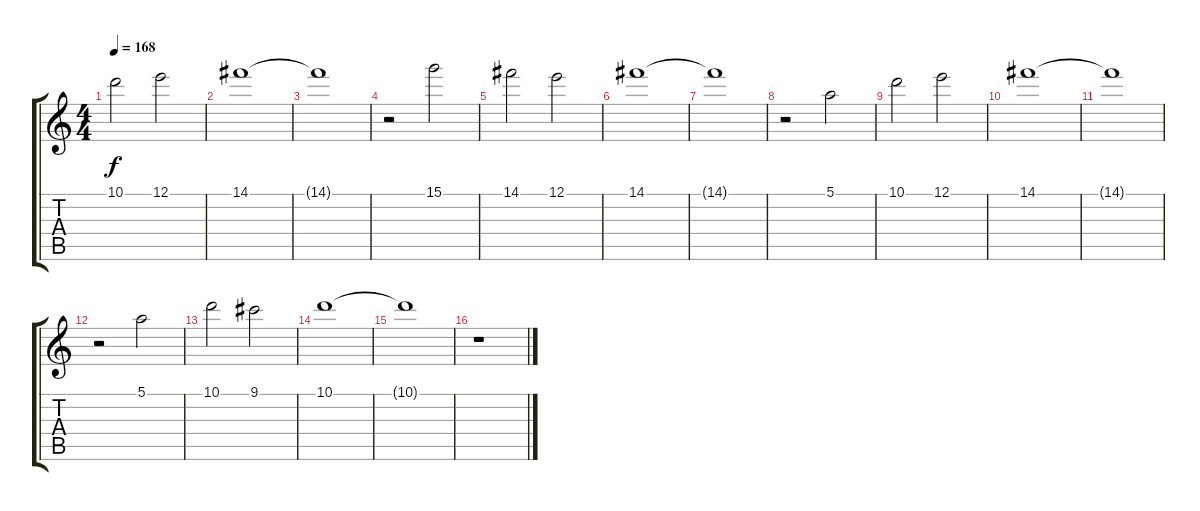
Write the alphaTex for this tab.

\track "" {instrument electricguitarjazz}
\staff {score tabs}
\tuning (E4 B3 G3 D3 A2 E2) {hide}
\ts (4 4)
\tempo 168
\clef g2
\ks c
10.1.2{dy f} 12.1.2 |
14.1.1 |
14.1{t}.1 |
r.2 15.1.2 |
14.1.2 12.1.2 |
14.1.1 |
14.1{t}.1 |
r.2 5.1.2 |
10.1.2 12.1.2 |
14.1.1 |
14.1{t}.1 |
r.2 5.1.2 |
10.1.2 9.1.2 |
10.1.1 |
10.1{t}.1 |
r.1
